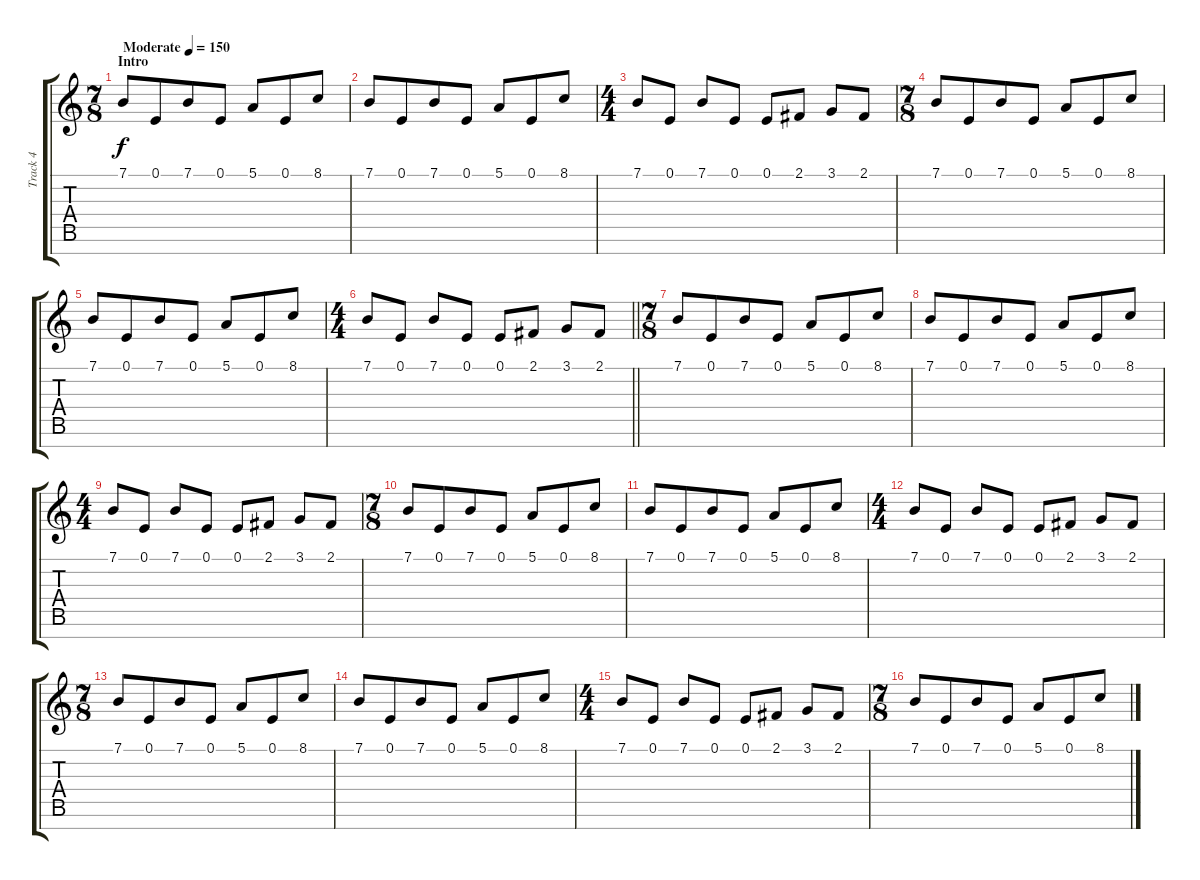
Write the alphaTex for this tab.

\track ("Track 4" "Track 4") {instrument lead2sawtooth}
\staff {score tabs}
\tuning (E4 B3 G3 D3 A2 E2 B1) {hide}
\ts (7 8)
\section ("" "Intro")
\tempo (150 "Moderate")
\clef g2
\ks c
7.1.8{dy f instrument lead2sawtooth} 0.1.8 7.1.8 0.1.8 5.1.8 0.1.8 8.1.8 |
7.1.8 0.1.8 7.1.8 0.1.8 5.1.8 0.1.8 8.1.8 |
\ts (4 4)
7.1.8 0.1.8 7.1.8 0.1.8 0.1.8 2.1.8 3.1.8 2.1.8 |
\ts (7 8)
7.1.8 0.1.8 7.1.8 0.1.8 5.1.8 0.1.8 8.1.8 |
7.1.8 0.1.8 7.1.8 0.1.8 5.1.8 0.1.8 8.1.8 |
\ts (4 4)
\barLineRight lightlight
7.1.8 0.1.8 7.1.8 0.1.8 0.1.8 2.1.8 3.1.8 2.1.8 |
\ts (7 8)
\section ("" "")
7.1.8 0.1.8 7.1.8 0.1.8 5.1.8 0.1.8 8.1.8 |
7.1.8 0.1.8 7.1.8 0.1.8 5.1.8 0.1.8 8.1.8 |
\ts (4 4)
7.1.8 0.1.8 7.1.8 0.1.8 0.1.8 2.1.8 3.1.8 2.1.8 |
\ts (7 8)
7.1.8 0.1.8 7.1.8 0.1.8 5.1.8 0.1.8 8.1.8 |
7.1.8 0.1.8 7.1.8 0.1.8 5.1.8 0.1.8 8.1.8 |
\ts (4 4)
7.1.8 0.1.8 7.1.8 0.1.8 0.1.8 2.1.8 3.1.8 2.1.8 |
\ts (7 8)
7.1.8 0.1.8 7.1.8 0.1.8 5.1.8 0.1.8 8.1.8 |
7.1.8 0.1.8 7.1.8 0.1.8 5.1.8 0.1.8 8.1.8 |
\ts (4 4)
7.1.8 0.1.8 7.1.8 0.1.8 0.1.8 2.1.8 3.1.8 2.1.8 |
\ts (7 8)
7.1.8 0.1.8 7.1.8 0.1.8 5.1.8 0.1.8 8.1.8
